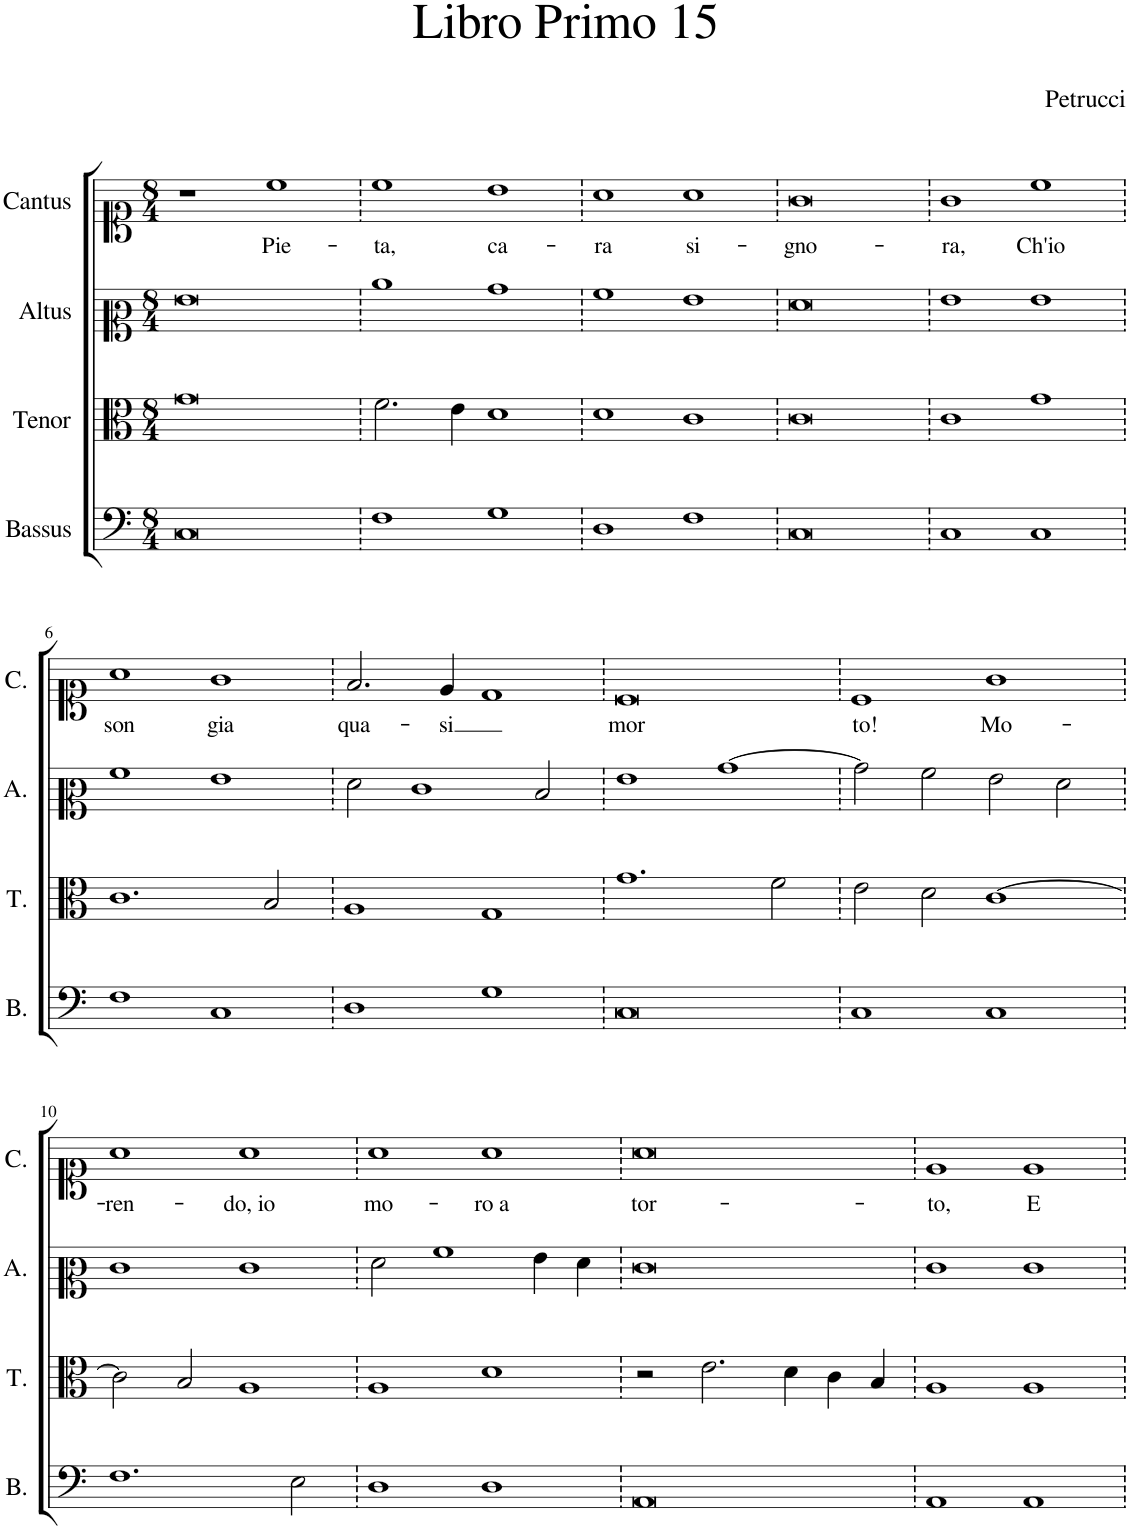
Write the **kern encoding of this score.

**kern	**kern	**kern	**kern	**text
*part4	*part3	*part2	*part1	*part1
*staff4	*staff3	*staff2	*staff1	*staff1
*I"Bassus	*I"Tenor	*I"Altus	*I"Cantus	*
*I'B.	*I'T.	*I'A.	*I'C.	*
*clefF4	*clefC3	*clefC2	*clefC1	*
*k[]	*k[]	*k[]	*k[]	*
*M8/4	*M8/4	*M8/4	*M8/4	*
=1	=1	=1	=1	=1
0C	0g	0g	1r	.
!	!	!	!	!LO:LY:b
.	.	.	1cc	Pie-
=2	=2	=2	=2	=2
!	!	!	!	!LO:LY:b
1F	2.f\	1cc	1cc	-ta,
.	4e\	.	.	.
!	!	!	!	!LO:LY:b
1G	1d	1b	1b	ca-
=3	=3	=3	=3	=3
!	!	!	!	!LO:LY:b
1D	1d	1a	1a	-ra
!	!	!	!	!LO:LY:b
1F	1c	1g	1a	si-
=4	=4	=4	=4	=4
!	!	!	!	!LO:LY:b
0C	0c	0f	0g	-gno-
=5	=5	=5	=5	=5
!	!	!	!	!LO:LY:b
1C	1c	1g	1g	-ra,
!	!	!	!	!LO:LY:b
1C	1g	1g	1cc	Ch'io
!!LO:LB:g=z
=6	=6	=6	=6	=6
!	!	!	!	!LO:LY:b
1F	1.c	1a	1a	son
!	!	!	!	!LO:LY:b
1C	.	1g	1g	gia
.	2B/	.	.	.
=7	=7	=7	=7	=7
!	!	!	!	!LO:LY:b
1D	1A	2f\	2.f/	qua-
.	.	1e	.	.
!	!	!	!	!LO:LY:b
.	.	.	4e/	-si
1G	1G	.	1d	.
.	.	2d/	.	.
=8	=8	=8	=8	=8
!	!	!	!	!LO:LY:b
0C	1.g	1g	0c	mor
.	.	[1b	.	.
.	2f\	.	.	.
=9	=9	=9	=9	=9
!	!	!	!	!LO:LY:b
1C	2e\	2b\]	1c	to!
.	2d\	2a\	.	.
!	!	!	!	!LO:LY:b
1C	[1c	2g\	1g	Mo-
.	.	2f\	.	.
!!LO:LB:g=z
=10	=10	=10	=10	=10
!	!	!	!	!LO:LY:b
1.F	2c\]	1e	1a	-ren-
.	2B/	.	.	.
!	!	!	!	!LO:LY:b
.	1A	1e	1a	-do, io
2E\	.	.	.	.
=11	=11	=11	=11	=11
!	!	!	!	!LO:LY:b
1D	1A	2f\	1a	mo-
.	.	1a	.	.
!	!	!	!	!LO:LY:b
1D	1d	.	1a	-ro a
.	.	4g\	.	.
.	.	4f\	.	.
=12	=12	=12	=12	=12
!	!	!	!	!LO:LY:b
0AA	2r	0e	0a	tor-
.	2.e\	.	.	.
.	4d\	.	.	.
.	4c\	.	.	.
.	4B/	.	.	.
=13	=13	=13	=13	=13
!	!	!	!	!LO:LY:b
1AA	1A	1e	1e	-to,
!	!	!	!	!LO:LY:b
1AA	1A	1e	1e	E
=	=	=	=	=
*-	*-	*-	*-	*-
